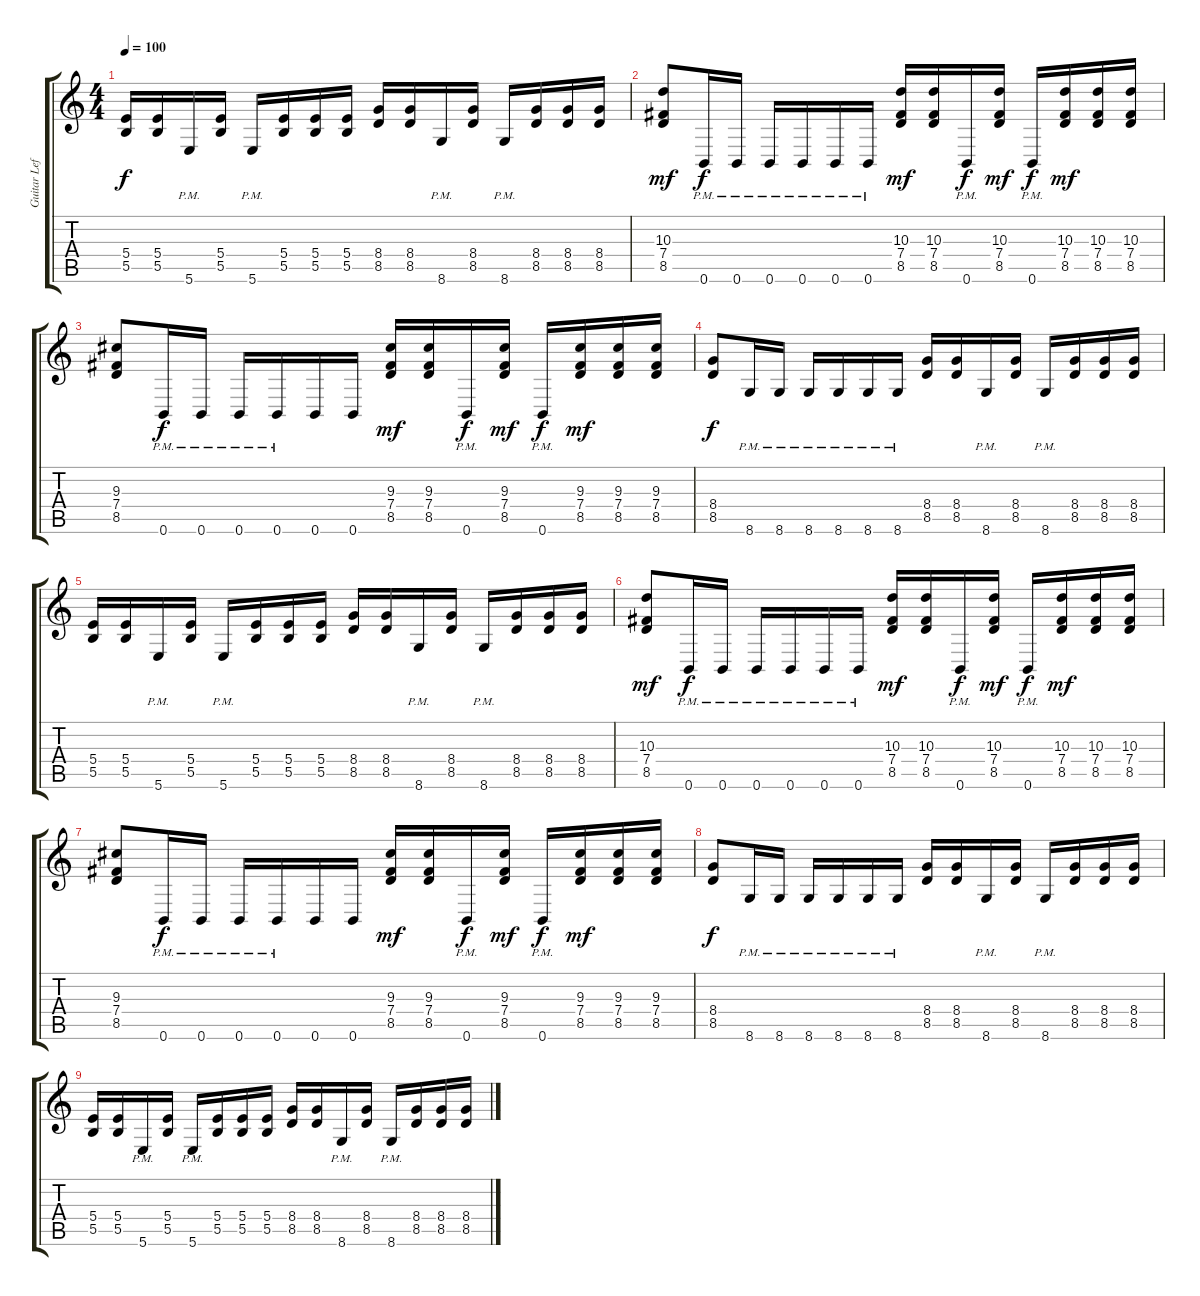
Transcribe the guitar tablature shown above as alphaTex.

\track ("Guitar Left" "Guitar Lef") {instrument distortionguitar}
\staff {score tabs}
\tuning (Db4 Ab3 E3 B2 Gb2 B1) {hide}
\ts (4 4)
\tempo 100
\clef g2
\ks c
(5.4 5.5).16{dy f} (5.4 5.5).16 5.6{pm}.16 (5.4 5.5).16 5.6{pm}.16 (5.4 5.5).16 (5.4 5.5).16 (5.4 5.5).16 (8.4 8.5).16 (8.4 8.5).16 8.6{pm}.16 (8.4 8.5).16 8.6{pm}.16 (8.4 8.5).16 (8.4 8.5).16 (8.4 8.5).16 |
(10.3 7.4 8.5).8{dy mf} 0.6{pm}.16{dy f} 0.6{pm}.16 0.6{pm}.16 0.6{pm}.16 0.6{pm}.16 0.6{pm}.16 (10.3 7.4 8.5).16{dy mf} (10.3 7.4 8.5).16 0.6{pm}.16{dy f} (10.3 7.4 8.5).16{dy mf} 0.6{pm}.16{dy f} (10.3 7.4 8.5).16{dy mf} (10.3 7.4 8.5).16 (10.3 7.4 8.5).16 |
(9.3 7.4 8.5).8 0.6{pm}.16{dy f} 0.6{pm}.16 0.6{pm}.16 0.6{pm}.16 0.6.16 0.6.16 (9.3 7.4 8.5).16{dy mf} (9.3 7.4 8.5).16 0.6{pm}.16{dy f} (9.3 7.4 8.5).16{dy mf} 0.6{pm}.16{dy f} (9.3 7.4 8.5).16{dy mf} (9.3 7.4 8.5).16 (9.3 7.4 8.5).16 |
(8.4 8.5).8{dy f} 8.6{pm}.16 8.6{pm}.16 8.6{pm}.16 8.6{pm}.16 8.6{pm}.16 8.6{pm}.16 (8.4 8.5).16 (8.4 8.5).16 8.6{pm}.16 (8.4 8.5).16 8.6{pm}.16 (8.4 8.5).16 (8.4 8.5).16 (8.4 8.5).16 |
(5.4 5.5).16 (5.4 5.5).16 5.6{pm}.16 (5.4 5.5).16 5.6{pm}.16 (5.4 5.5).16 (5.4 5.5).16 (5.4 5.5).16 (8.4 8.5).16 (8.4 8.5).16 8.6{pm}.16 (8.4 8.5).16 8.6{pm}.16 (8.4 8.5).16 (8.4 8.5).16 (8.4 8.5).16 |
(10.3 7.4 8.5).8{dy mf} 0.6{pm}.16{dy f} 0.6{pm}.16 0.6{pm}.16 0.6{pm}.16 0.6{pm}.16 0.6{pm}.16 (10.3 7.4 8.5).16{dy mf} (10.3 7.4 8.5).16 0.6{pm}.16{dy f} (10.3 7.4 8.5).16{dy mf} 0.6{pm}.16{dy f} (10.3 7.4 8.5).16{dy mf} (10.3 7.4 8.5).16 (10.3 7.4 8.5).16 |
(9.3 7.4 8.5).8 0.6{pm}.16{dy f} 0.6{pm}.16 0.6{pm}.16 0.6{pm}.16 0.6.16 0.6.16 (9.3 7.4 8.5).16{dy mf} (9.3 7.4 8.5).16 0.6{pm}.16{dy f} (9.3 7.4 8.5).16{dy mf} 0.6{pm}.16{dy f} (9.3 7.4 8.5).16{dy mf} (9.3 7.4 8.5).16 (9.3 7.4 8.5).16 |
(8.4 8.5).8{dy f} 8.6{pm}.16 8.6{pm}.16 8.6{pm}.16 8.6{pm}.16 8.6{pm}.16 8.6{pm}.16 (8.4 8.5).16 (8.4 8.5).16 8.6{pm}.16 (8.4 8.5).16 8.6{pm}.16 (8.4 8.5).16 (8.4 8.5).16 (8.4 8.5).16 |
(5.4 5.5).16 (5.4 5.5).16 5.6{pm}.16 (5.4 5.5).16 5.6{pm}.16 (5.4 5.5).16 (5.4 5.5).16 (5.4 5.5).16 (8.4 8.5).16 (8.4 8.5).16 8.6{pm}.16 (8.4 8.5).16 8.6{pm}.16 (8.4 8.5).16 (8.4 8.5).16 (8.4 8.5).16
